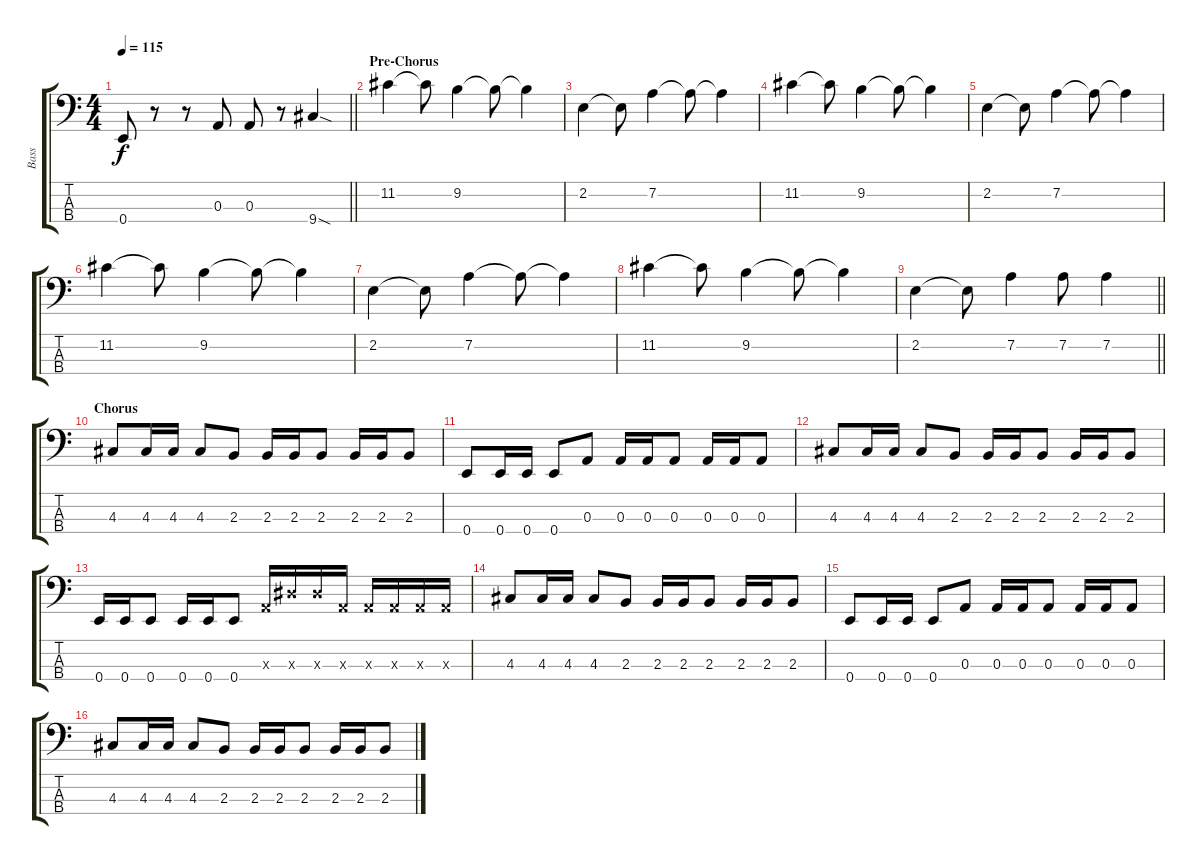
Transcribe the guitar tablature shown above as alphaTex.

\track ("Bass" "Bass") {instrument electricbassfinger}
\staff {score tabs}
\tuning (G2 D2 A1 E1) {hide}
\ts (4 4)
\tempo 115
\clef f4
\barLineRight lightlight
\ks c
0.4.8{dy f} r.8 r.8 0.3.8 0.3.8 r.8 9.4{sod}.4 |
\section ("" "Pre-Chorus")
11.2.4 11.2{t}.8 9.2.4 9.2{t}.8 9.2{t}.4 |
2.2.4 2.2{t}.8 7.2.4 7.2{t}.8 7.2{t}.4 |
11.2.4 11.2{t}.8 9.2.4 9.2{t}.8 9.2{t}.4 |
2.2.4 2.2{t}.8 7.2.4 7.2{t}.8 7.2{t}.4 |
11.2.4 11.2{t}.8 9.2.4 9.2{t}.8 9.2{t}.4 |
2.2.4 2.2{t}.8 7.2.4 7.2{t}.8 7.2{t}.4 |
11.2.4 11.2{t}.8 9.2.4 9.2{t}.8 9.2{t}.4 |
\barLineRight lightlight
2.2.4 2.2{t}.8 7.2.4 7.2.8 7.2.4 |
\section ("" "Chorus")
4.3.8 4.3.16 4.3.16 4.3.8 2.3.8 2.3.16 2.3.16 2.3.8 2.3.16 2.3.16 2.3.8 |
0.4.8 0.4.16 0.4.16 0.4.8 0.3.8 0.3.16 0.3.16 0.3.8 0.3.16 0.3.16 0.3.8 |
4.3.8 4.3.16 4.3.16 4.3.8 2.3.8 2.3.16 2.3.16 2.3.8 2.3.16 2.3.16 2.3.8 |
0.4.16 0.4.16 0.4.8 0.4.16 0.4.16 0.4.8 0.3{x}.16 6.3{x}.16 6.3{x}.16 0.3{x}.16 0.3{x}.16 0.3{x}.16 0.3{x}.16 0.3{x}.16 |
4.3.8 4.3.16 4.3.16 4.3.8 2.3.8 2.3.16 2.3.16 2.3.8 2.3.16 2.3.16 2.3.8 |
0.4.8 0.4.16 0.4.16 0.4.8 0.3.8 0.3.16 0.3.16 0.3.8 0.3.16 0.3.16 0.3.8 |
4.3.8 4.3.16 4.3.16 4.3.8 2.3.8 2.3.16 2.3.16 2.3.8 2.3.16 2.3.16 2.3.8
